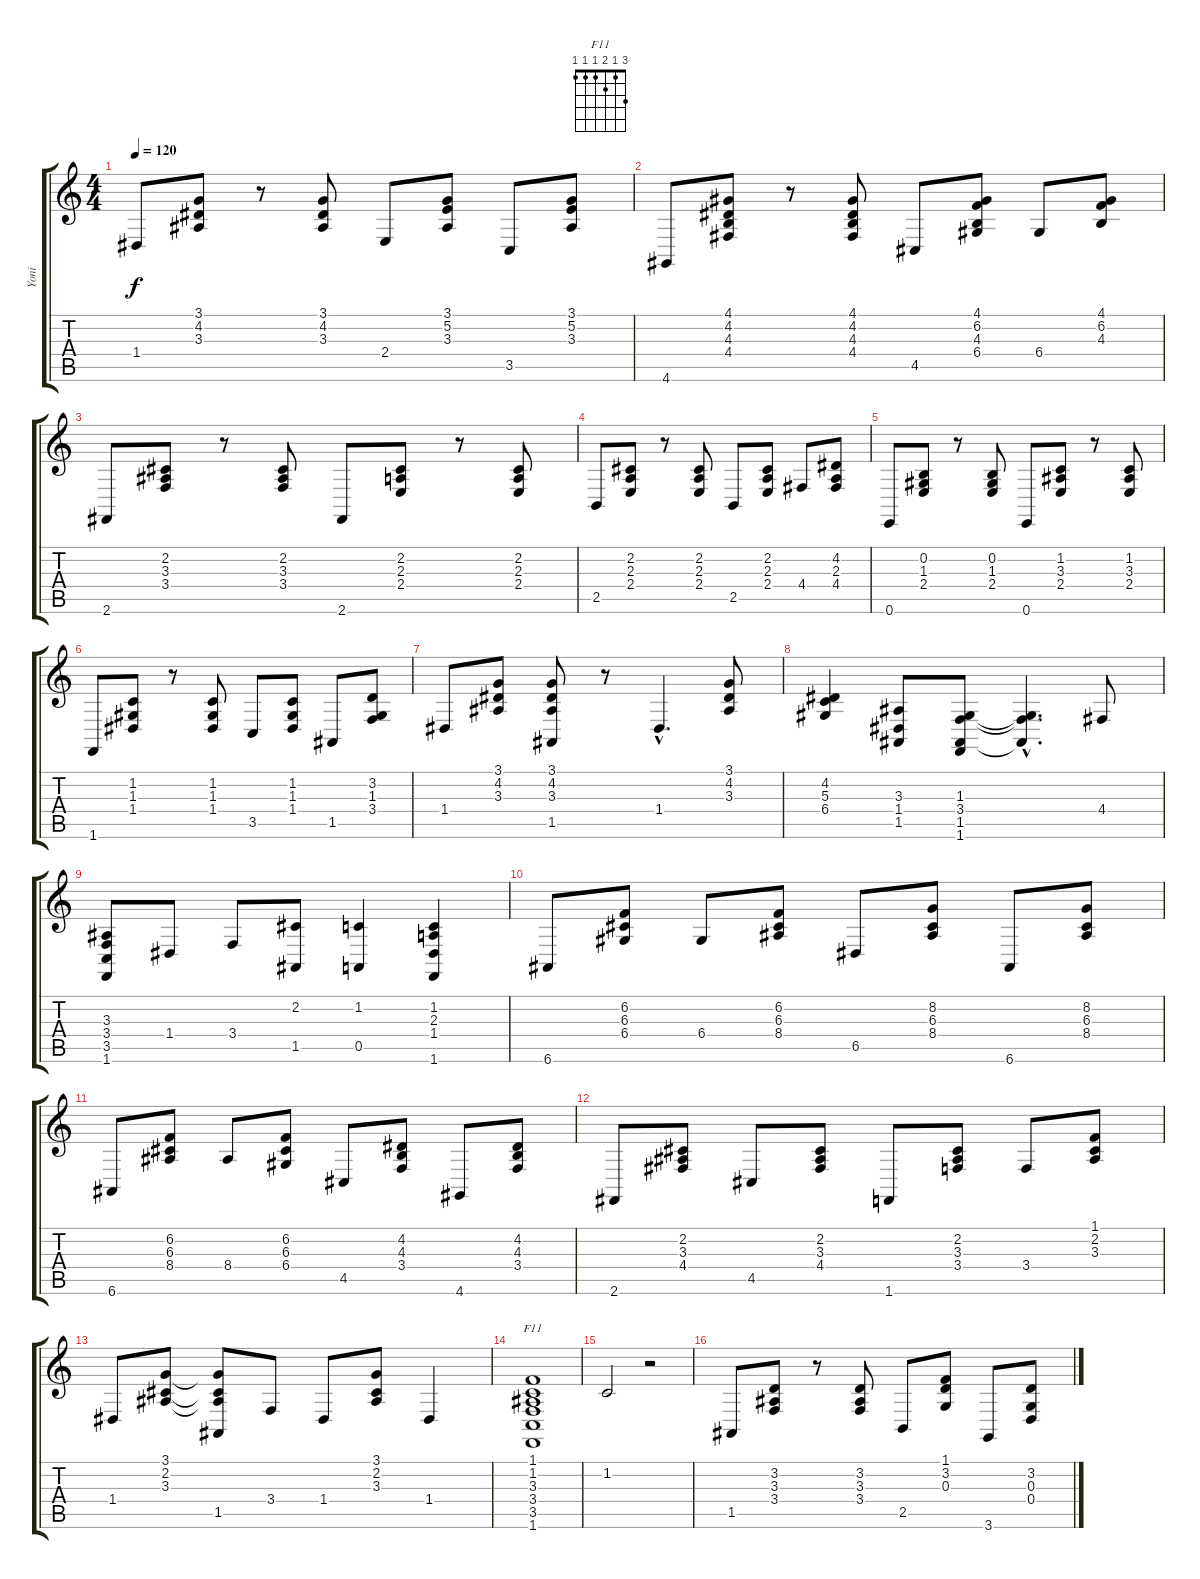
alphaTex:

\track ("Yoni" "Yoni") {instrument acousticgrandpiano}
\staff {score tabs}
\tuning (E4 B3 G3 D3 A2 E2) {hide}
\chord ("F11" 3 1 2 1 1 1)
\ts (4 4)
\tempo 120
\clef g2
\ks c
1.4.8{dy f} (3.1 4.2 3.3).8 r.8 (3.1 4.2 3.3).8 2.4.8 (3.1 5.2 3.3).8 3.5.8 (3.1 5.2 3.3).8 |
4.6.8 (4.1 4.2 4.3 4.4).8 r.8 (4.1 4.2 4.3 4.4).8 4.5.8 (4.1 6.2 4.3 6.4).8 6.4.8 (4.1 6.2 4.3).8 |
2.6.8 (2.2 3.3 3.4).8 r.8 (2.2 3.3 3.4).8 2.6.8 (2.2 2.3 2.4).8 r.8 (2.2 2.3 2.4).8 |
2.5.8 (2.2 2.3 2.4).8 r.8 (2.2 2.3 2.4).8 2.5.8 (2.2 2.3 2.4).8 4.4.8 (4.2 2.3 4.4).8 |
0.6.8 (0.2 1.3 2.4).8 r.8 (0.2 1.3 2.4).8 0.6.8 (1.2 3.3 2.4).8 r.8 (1.2 3.3 2.4).8 |
1.6.8 (1.2 1.3 1.4).8 r.8 (1.2 1.3 1.4).8 3.5.8 (1.2 1.3 1.4).8 1.5.8 (3.2 1.3 3.4).8 |
1.4.8 (3.1 4.2 3.3).8 (3.1 4.2 3.3 1.5).8 r.8 1.4{hac}.4{d} (3.1 4.2 3.3).8 |
(4.2 5.3 6.4).4 (3.3 1.4 1.5).8 (1.3 3.4 1.5 1.6).8 (1.3{hac t} 3.4{hac t} 1.5{hac t}).4{d} 4.4.8 |
(3.3 3.4 3.5 1.6).8 1.4.8 3.4.8 (2.2 1.5).8 (1.2 0.5).4 (1.2 2.3 1.4 1.6).4 |
6.6.8 (6.2 6.3 6.4).8 6.4.8 (6.2 6.3 8.4).8 6.5.8 (8.2 6.3 8.4).8 6.6.8 (8.2 6.3 8.4).8 |
6.6.8 (6.2 6.3 8.4).8 8.4.8 (6.2 6.3 6.4).8 4.5.8 (4.2 4.3 3.4).8 4.6.8 (4.2 4.3 3.4).8 |
2.6.8 (2.2 3.3 4.4).8 4.5.8 (2.2 3.3 4.4).8 1.6.8 (2.2 3.3 3.4).8 3.4.8 (1.1 2.2 3.3).8 |
1.4.8 (3.1 2.2 3.3).8 (3.1{t} 2.2{t} 3.3{t} 1.5).8 3.4.8 1.4.8 (3.1 2.2 3.3).8 1.4.4 |
(1.1 1.2 3.3 3.4 3.5 1.6).1{ch "F11"} |
1.2.2 r.2 |
1.5.8 (3.2 3.3 3.4).8 r.8 (3.2 3.3 3.4).8 2.5.8 (1.1 3.2 0.3).8 3.6.8 (3.2 0.3 0.4).8
